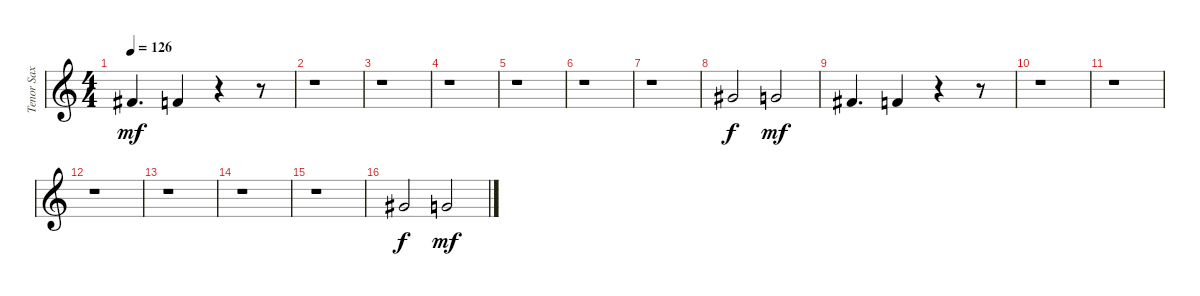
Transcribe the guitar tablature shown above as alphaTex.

\track ("Tenor Sax 2" "Tenor Sax ") {instrument tenorsax}
\staff {score}
\tuning (E4 B3 G3 D3 A2 E2) {hide}
\ts (4 4)
\tempo 126
\clef g2
\ks c
2.1.4{d dy mf} 1.1.4 r.4 r.8 |
r.1 |
r.1 |
r.1 |
r.1 |
r.1 |
r.1 |
4.1.2{dy f} 3.1.2{dy mf} |
2.1.4{d} 1.1.4 r.4 r.8 |
r.1 |
r.1 |
r.1 |
r.1 |
r.1 |
r.1 |
4.1.2{dy f} 3.1.2{dy mf}
